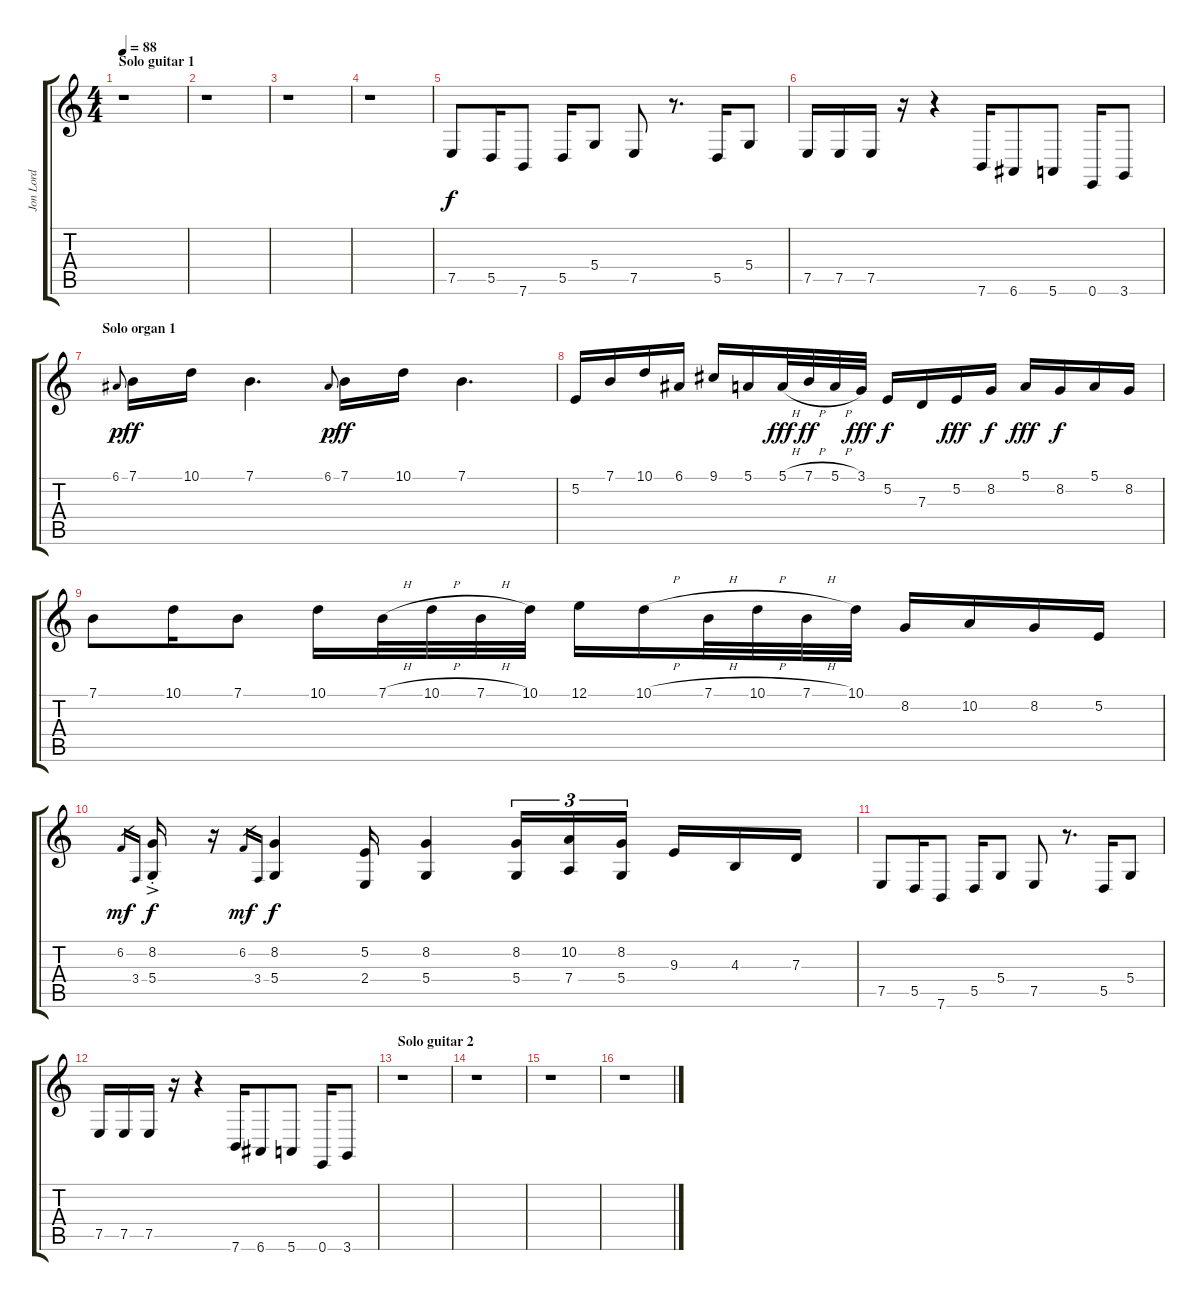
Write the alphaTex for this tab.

\track ("Jon Lord" "Jon Lord") {instrument drawbarorgan}
\staff {score tabs}
\tuning (E4 B3 G3 D3 A2 E2) {hide}
\ts (4 4)
\section ("" "Solo guitar 1")
\tempo 88
\clef g2
\ks c
r.1{dy f} |
r.1 |
r.1 |
r.1 |
7.5.8 5.5.16 7.6.8 5.5.16 5.4.8 7.5.8 r.8{d} 5.5.16 5.4.8 |
7.5.16 7.5.16 7.5.16 r.16 r.4 7.6.16 6.6.8 5.6.8 0.6.16 3.6.8 |
\section ("" "Solo organ 1")
6.1.8{gr onbeat dy p} 7.1.16{dy ff} 10.1.16 7.1.4{d} 6.1.8{gr onbeat dy p} 7.1.16{dy ff} 10.1.16 7.1.4{d} |
5.2.16 7.1.16 10.1.16 6.1.16 9.1.16 5.1.16 5.1{h}.32{dy fff} 7.1{h}.32{dy ff} 5.1{h}.32 3.1.32{dy fff} 5.2.16{dy f} 7.3.16 5.2.16{dy fff} 8.2.16{dy f} 5.1.16{dy fff} 8.2.16{dy f} 5.1.16 8.2.16 |
7.1.8 10.1.16 7.1.8 10.1.16 7.1{h}.32 10.1{h}.32 7.1{h}.32 10.1.32 12.1.16 10.1{h}.16 7.1{h}.32 10.1{h}.32 7.1{h}.32 10.1.32 8.2.16 10.2.16 8.2.16 5.2.16 |
6.2.16{gr dy mf} 3.4.16{gr} (8.2 5.4{ac st}).16{dy f} r.16 6.2.16{gr dy mf} 3.4.16{gr} (8.2 5.4).4{dy f} (5.2 2.4).16 (8.2 5.4).4 (8.2 5.4).16{tu (3 2)} (10.2 7.4).16{tu (3 2)} (8.2 5.4).16{tu (3 2)} 9.3.16 4.3.16 7.3.16 |
7.5.8 5.5.16 7.6.8 5.5.16 5.4.8 7.5.8 r.8{d} 5.5.16 5.4.8 |
7.5.16 7.5.16 7.5.16 r.16 r.4 7.6.16 6.6.8 5.6.8 0.6.16 3.6.8 |
\section ("" "Solo guitar 2")
r.1 |
r.1 |
r.1 |
r.1
